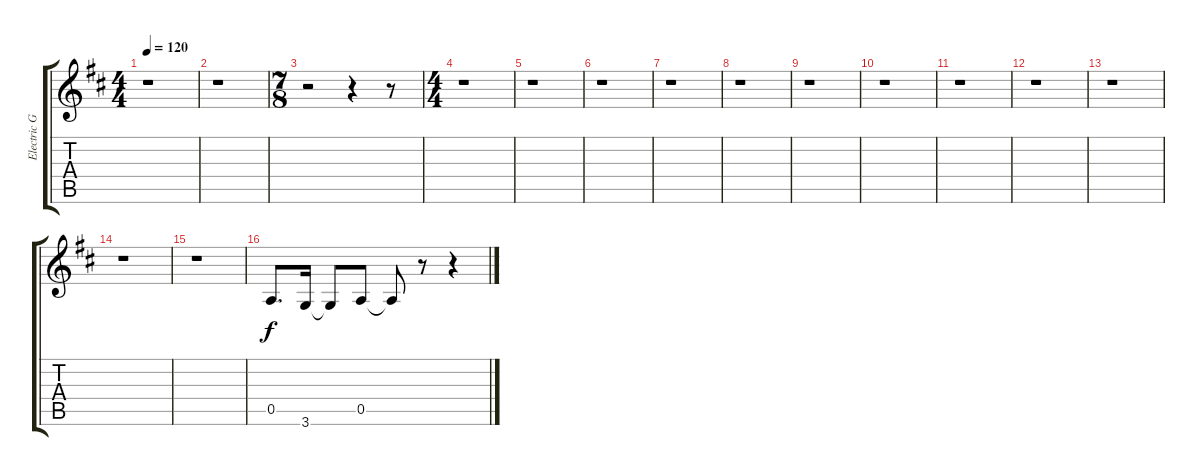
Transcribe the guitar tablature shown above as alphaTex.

\track ("Electric Guitar 4" "Electric G") {instrument overdrivenguitar}
\staff {score tabs}
\tuning (E4 B3 G3 D3 A2 E2) {hide}
\ts (4 4)
\tempo 120
\clef g2
\ks d
r.1{dy f instrument overdrivenguitar} |
r.1 |
\ts (7 8)
r.2 r.4 r.8 |
\ts (4 4)
r.1 |
r.1 |
r.1 |
r.1 |
r.1 |
r.1 |
r.1 |
r.1 |
r.1 |
r.1 |
r.1 |
r.1 |
0.5.8{d} 3.6.16 3.6{t}.8 0.5.8 0.5{t}.8 r.8 r.4
